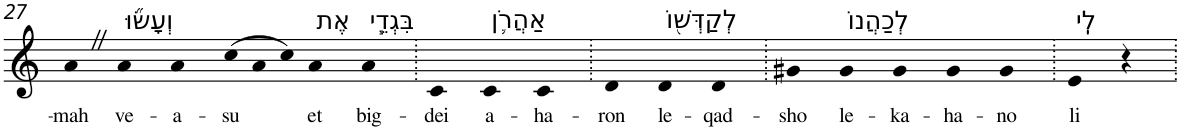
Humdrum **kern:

**kern	**text
*part1	*part1
*staff1	*staff1
*I"Piano	*
*I'Pno	*
!!LO:PB:g=z
*clefG2	*
*k[]	*
=27	=27
!	!LO:LY:b
4aZ	-mah
!LO:TX:a:t=וְעָשׂ֞וּ	!
!	!LO:LY:b
4a	ve-
!	!LO:LY:b
4a	-a-
!	!LO:LY:b
(12cc	-su
12a	.
12cc)	.
!LO:TX:a:t=אֶת	!
!	!LO:LY:b
4a	et
!LO:TX:a:t=בִּגְדֵ֧י	!
!	!LO:LY:b
4a	big-
=28.	=28.
!	!LO:LY:b
4c	-dei
!LO:TX:a:t=אַהֲרֹ֛ן	!
!	!LO:LY:b
4c	a-
!	!LO:LY:b
4c	-ha-
=29.	=29.
!	!LO:LY:b
4d	-ron
!LO:TX:a:t=לְקַדְּשׁ֖וֹ	!
!	!LO:LY:b
4d	le-
!	!LO:LY:b
4d	-qad-
=30.	=30.
!	!LO:LY:b
4g#X	-sho
!LO:TX:a:t=לְכַהֲנוֹ	!
!	!LO:LY:b
4g#	le-
!	!LO:LY:b
4g#	-ka-
!	!LO:LY:b
4g#	-ha-
!	!LO:LY:b
4g#	-no
=31.	=31.
!LO:TX:a:t=לִֽי	!
!	!LO:LY:b
4e	li
4r	.
=.	=.
*-	*-
